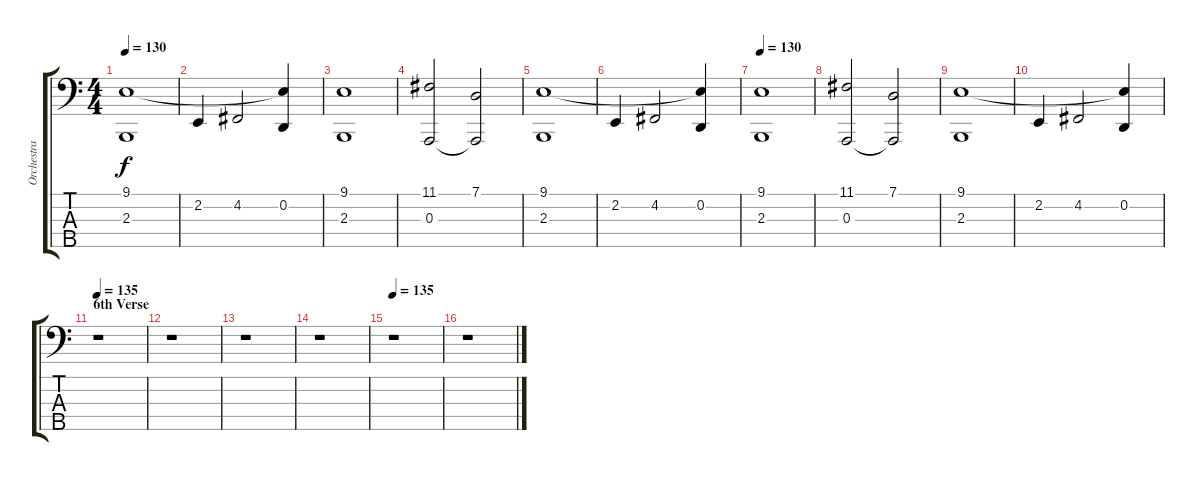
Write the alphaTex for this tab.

\track ("Orchestra" "Orchestra") {instrument stringensemble1}
\staff {score tabs}
\tuning (G2 D2 A1 E1 B0) {hide}
\ts (4 4)
\tempo 130
\clef f4
\ks c
(9.1 2.3).1{dy f} |
2.2.4 4.2.2 (9.1{t} 0.2).4 |
(9.1 2.3).1 |
(11.1 0.3).2 (7.1 0.3{t}).2 |
(9.1 2.3).1 |
2.2.4 4.2.2 (9.1{t} 0.2).4 |
\tempo 130
(9.1 2.3).1 |
(11.1 0.3).2 (7.1 0.3{t}).2 |
(9.1 2.3).1 |
2.2.4 4.2.2 (9.1{t} 0.2).4 |
\section ("" "6th Verse")
\tempo 135
r.1 |
r.1 |
r.1 |
r.1 |
\tempo 135
r.1 |
r.1
